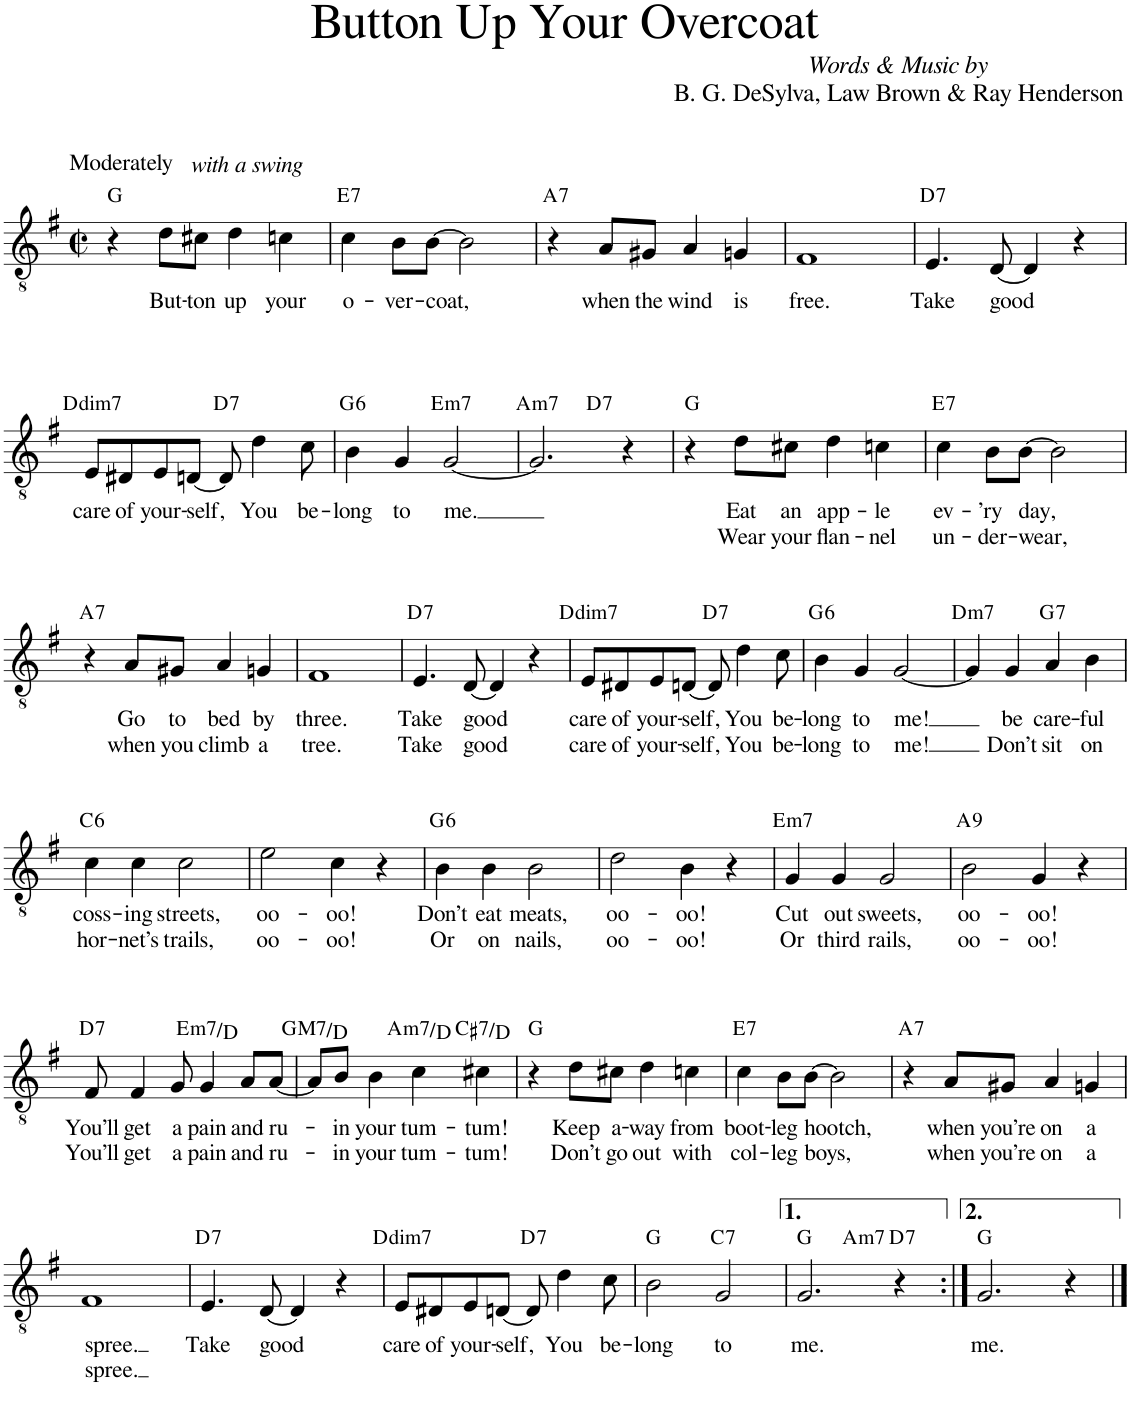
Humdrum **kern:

**kern	**text	**text	**harte
*part1	*part1	*part1	*part1
*staff1	*staff1	*staff1	*
*I"Piano	*	*	*
*I'Pno.	*	*	*
*clefGv2	*	*	*
*k[f#]	*	*	*
*M2/2	*	*	*
*met(c|)	*	*	*
=1	=1	=1	=1
!LO:TX:a:t=Moderately	!	!	!
!LO:TX:a:i:t=with a swing	!	!	!
4r	.	.	G:maj
!	!LO:LY:b	!	!
8d\L	But-	.	.
!	!LO:LY:b	!	!
8c#X\J	-ton	.	.
!	!LO:LY:b	!	!
4d\	up	.	.
!	!LO:LY:b	!	!
4cn\	your	.	.
=2	=2	=2	=2
!	!LO:LY:b	!	!LO:H:kt=7
4c\	o-	.	E:7
!	!LO:LY:b	!	!
8B\L	-ver-	.	.
!	!LO:LY:b	!	!
[8B\J	-coat,	.	.
2B\]	.	.	.
=3	=3	=3	=3
!	!	!	!LO:H:kt=7
4r	.	.	A:7
!	!LO:LY:b	!	!
8A/L	when	.	.
!	!LO:LY:b	!	!
8G#X/J	the	.	.
!	!LO:LY:b	!	!
4A/	wind	.	.
!	!LO:LY:b	!	!
4Gn/	is	.	.
=4	=4	=4	=4
!	!LO:LY:b	!	!
1F#	free.	.	.
=5	=5	=5	=5
!	!LO:LY:b	!	!LO:H:kt=7
4.E/	Take	.	D:7
!	!LO:LY:b	!	!
[8D/	good	.	.
4D/]	.	.	.
4r	.	.	.
!!LO:LB:g=z
=6	=6	=6	=6
!	!LO:LY:b	!	!LO:H:kt=dim7
8E/L	care	.	D:dim7
!	!LO:LY:b	!	!
8D#X/	of	.	.
!	!LO:LY:b	!	!
8E/	your-	.	.
!	!LO:LY:b	!	!
[8Dn/J	-self,	.	.
!	!	!	!LO:H:kt=7
8D/]	.	.	D:7
!	!LO:LY:b	!	!
4d\	You	.	.
!	!LO:LY:b	!	!
8c\	be-	.	.
=7	=7	=7	=7
!	!LO:LY:b	!	!LO:H:kt=6
4B\	-long	.	G:maj6
!	!LO:LY:b	!	!
4G/	to	.	.
!	!LO:LY:b	!	!LO:H:kt=m7
[2G/	me.	.	E:min7
=8	=8	=8	=8
!	!	!	!LO:H:kt=m7
*^	*	*	*
2.G/]	2ryy	.	.	A:min7
!	!	!	!	!LO:H:kt=7
.	2ryy	.	.	D:7
4r	.	.	.	.
*v	*v	*	*	*
=9	=9	=9	=9
4r	.	.	G:maj
!	!LO:LY:b	!LO:LY:b	!
8d\L	Eat	Wear	.
!	!LO:LY:b	!LO:LY:b	!
8c#X\J	an	your	.
!	!LO:LY:b	!LO:LY:b	!
4d\	app-	flan-	.
!	!LO:LY:b	!LO:LY:b	!
4cn\	-le	-nel	.
=10	=10	=10	=10
!	!LO:LY:b	!LO:LY:b	!LO:H:kt=7
4c\	ev-	un-	E:7
!	!LO:LY:b	!LO:LY:b	!
8B\L	-’ry	-der-	.
!	!LO:LY:b	!LO:LY:b	!
[8B\J	day,	-wear,	.
2B\]	.	.	.
!!LO:LB:g=z
=11	=11	=11	=11
!	!	!	!LO:H:kt=7
4r	.	.	A:7
!	!LO:LY:b	!LO:LY:b	!
8A/L	Go	when	.
!	!LO:LY:b	!LO:LY:b	!
8G#X/J	to	you	.
!	!LO:LY:b	!LO:LY:b	!
4A/	bed	climb	.
!	!LO:LY:b	!LO:LY:b	!
4Gn/	by	a	.
=12	=12	=12	=12
!	!LO:LY:b	!LO:LY:b	!
1F#	three.	tree.	.
=13	=13	=13	=13
!	!LO:LY:b	!LO:LY:b	!LO:H:kt=7
4.E/	Take	Take	D:7
!	!LO:LY:b	!LO:LY:b	!
[8D/	good	good	.
4D/]	.	.	.
4r	.	.	.
=14	=14	=14	=14
!	!LO:LY:b	!LO:LY:b	!LO:H:kt=dim7
8E/L	care	care	D:dim7
!	!LO:LY:b	!LO:LY:b	!
8D#X/	of	of	.
!	!LO:LY:b	!LO:LY:b	!
8E/	your-	your-	.
!	!LO:LY:b	!LO:LY:b	!
[8Dn/J	-self,	-self,	.
!	!	!	!LO:H:kt=7
8D/]	.	.	D:7
!	!LO:LY:b	!LO:LY:b	!
4d\	You	You	.
!	!LO:LY:b	!LO:LY:b	!
8c\	be-	be-	.
=15	=15	=15	=15
!	!LO:LY:b	!LO:LY:b	!LO:H:kt=6
4B\	-long	-long	G:maj6
!	!LO:LY:b	!LO:LY:b	!
4G/	to	to	.
!	!LO:LY:b	!LO:LY:b	!
[2G/	me!	me!	.
=16	=16	=16	=16
!	!	!	!LO:H:kt=m7
4G/]	.	.	D:min7
!	!LO:LY:b	!LO:LY:b	!
4G/	be	Don’t	.
!	!LO:LY:b	!LO:LY:b	!LO:H:kt=7
4A/	care-	sit	G:7
!	!LO:LY:b	!LO:LY:b	!
4B\	-ful	on	.
!!LO:LB:g=z
=17	=17	=17	=17
!	!LO:LY:b	!LO:LY:b	!LO:H:kt=6
4c\	coss-	hor-	C:maj6
!	!LO:LY:b	!LO:LY:b	!
4c\	-ing	-net’s	.
!	!LO:LY:b	!LO:LY:b	!
2c\	streets,	trails,	.
=18	=18	=18	=18
!	!LO:LY:b	!LO:LY:b	!
2e\	oo-	oo-	.
!	!LO:LY:b	!LO:LY:b	!
4c\	-oo!	-oo!	.
4r	.	.	.
=19	=19	=19	=19
!	!LO:LY:b	!LO:LY:b	!LO:H:kt=6
4B\	Don’t	Or	G:maj6
!	!LO:LY:b	!LO:LY:b	!
4B\	eat	on	.
!	!LO:LY:b	!LO:LY:b	!
2B\	meats,	nails,	.
=20	=20	=20	=20
!	!LO:LY:b	!LO:LY:b	!
2d\	oo-	oo-	.
!	!LO:LY:b	!LO:LY:b	!
4B\	-oo!	-oo!	.
4r	.	.	.
=21	=21	=21	=21
!	!LO:LY:b	!LO:LY:b	!LO:H:kt=m7
4G/	Cut	Or	E:min7
!	!LO:LY:b	!LO:LY:b	!
4G/	out	third	.
!	!LO:LY:b	!LO:LY:b	!
2G/	sweets,	rails,	.
=22	=22	=22	=22
!	!LO:LY:b	!LO:LY:b	!LO:H:kt=9
2B\	oo-	oo-	A:9
!	!LO:LY:b	!LO:LY:b	!
4G/	-oo!	-oo!	.
4r	.	.	.
!!LO:LB:g=z
=23	=23	=23	=23
!	!LO:LY:b	!LO:LY:b	!LO:H:kt=7
8F#/	You’ll	You’ll	D:7
!	!LO:LY:b	!LO:LY:b	!
4F#/	get	get	.
!	!LO:LY:b	!LO:LY:b	!
8G/	a	a	.
!	!LO:LY:b	!LO:LY:b	!LO:H:kt=m7
4G/	pain	pain	E:min7/b7
!	!LO:LY:b	!LO:LY:b	!
8A/L	and	and	.
!	!LO:LY:b	!LO:LY:b	!
[8A/J	ru-	ru-	.
=24	=24	=24	=24
!	!	!	!LO:H:kt=M7
8A/L]	.	.	G:maj7/5
!	!LO:LY:b	!LO:LY:b	!
8B/J	-in	-in	.
!	!LO:LY:b	!LO:LY:b	!
4B\	your	your	.
!	!LO:LY:b	!LO:LY:b	!LO:H:kt=m7
4c\	tum-	tum-	A:min7/4
!	!LO:LY:b	!LO:LY:b	!LO:H:kt=7
4c#X\	-tum!	-tum!	C#:7/b2
=25	=25	=25	=25
4r	.	.	G:maj
!	!LO:LY:b	!LO:LY:b	!
8d\L	Keep	Don’t	.
!	!LO:LY:b	!LO:LY:b	!
8c#X\J	a-	go	.
!	!LO:LY:b	!LO:LY:b	!
4d\	-way	out	.
!	!LO:LY:b	!LO:LY:b	!
4cn\	from	with	.
=26	=26	=26	=26
!	!LO:LY:b	!LO:LY:b	!LO:H:kt=7
4c\	boot-	col-	E:7
!	!LO:LY:b	!LO:LY:b	!
8B\L	-leg	-leg	.
!	!LO:LY:b	!LO:LY:b	!
[8B\J	hootch,	boys,	.
2B\]	.	.	.
=27	=27	=27	=27
!	!	!	!LO:H:kt=7
4r	.	.	A:7
!	!LO:LY:b	!LO:LY:b	!
8A/L	when	when	.
!	!LO:LY:b	!LO:LY:b	!
8G#X/J	you’re	you’re	.
!	!LO:LY:b	!LO:LY:b	!
4A/	on	on	.
!	!LO:LY:b	!LO:LY:b	!
4Gn/	a	a	.
!!LO:LB:g=z
=28	=28	=28	=28
!	!LO:LY:b	!LO:LY:b	!
1F#	spree.	spree.	.
=29	=29	=29	=29
!	!LO:LY:b	!	!LO:H:kt=7
4.E/	Take	.	D:7
!	!LO:LY:b	!	!
[8D/	good	.	.
4D/]	.	.	.
4r	.	.	.
=30	=30	=30	=30
!	!LO:LY:b	!	!LO:H:kt=dim7
8E/L	care	.	D:dim7
!	!LO:LY:b	!	!
8D#X/	of	.	.
!	!LO:LY:b	!	!
8E/	your-	.	.
!	!LO:LY:b	!	!
[8Dn/J	-self,	.	.
!	!	!	!LO:H:kt=7
8D/]	.	.	D:7
!	!LO:LY:b	!	!
4d\	You	.	.
!	!LO:LY:b	!	!
8c\	be-	.	.
=31	=31	=31	=31
!	!LO:LY:b	!	!
2B\	-long	.	G:maj
!	!LO:LY:b	!	!LO:H:kt=7
2G/	to	.	C:7
=32	=32	=32	=32
!	!LO:LY:b	!	!
*^	*	*	*
2.G/	2ryy	me.	.	G:maj
!	!	!	!	!LO:H:kt=m7
.	2ryy	.	.	A:min7
!	!	!	!	!LO:H:kt=7
4r	.	.	.	D:7
=33:|!	=33:|!	=33:|!	=33:|!	=33:|!
!	!	!LO:LY:b	!	!
*v	*v	*	*	*
2.G/	me.	.	G:maj
4r	.	.	.
==	==	==	==
*-	*-	*-	*-
